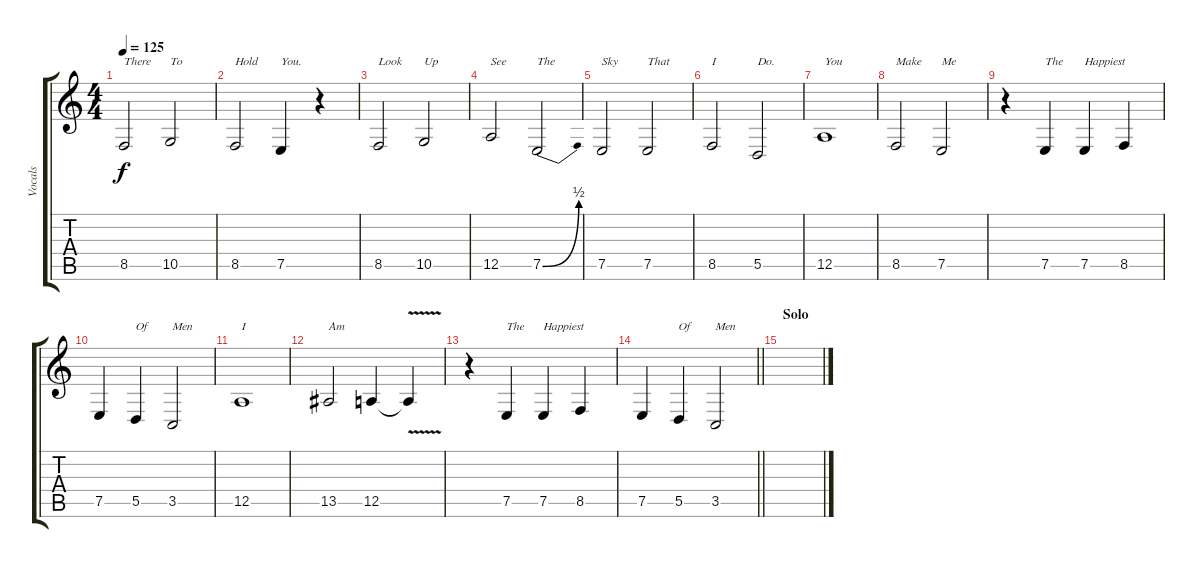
\track ("Vocals" "Vocals") {instrument lead1square}
\staff {score tabs}
\tuning (E4 B3 G3 D3 A2 D2) {hide}
\ts (4 4)
\tempo 125
\clef g2
\ks c
8.5.2{txt "There" dy f} 10.5.2{txt "To"} |
8.5.2{txt "Hold"} 7.5.4{txt "You."} r.4 |
8.5.2{txt "Look"} 10.5.2{txt "Up"} |
12.5.2{txt "See"} 7.5{be (bend 0 0 60 2)}.2{txt "The"} |
7.5.2{txt "Sky"} 7.5.2{txt "That"} |
8.5.2{txt "I"} 5.5.2{txt "Do."} |
12.5.1{txt "You"} |
8.5.2{txt "Make"} 7.5.2{txt "Me"} |
r.4 7.5.4{txt "The "} 7.5.4{txt "Happiest"} 8.5.4 |
7.5.4 5.5.4{txt "Of"} 3.5.2{txt "Men"} |
12.5.1{txt "I"} |
13.5.2{txt "Am"} 12.5.4 12.5{v t}.4 |
r.4 7.5.4{txt "The "} 7.5.4{txt "Happiest"} 8.5.4 |
\barLineRight lightlight
7.5.4 5.5.4{txt "Of"} 3.5.2{txt "Men"} |
\section ("" "Solo")
